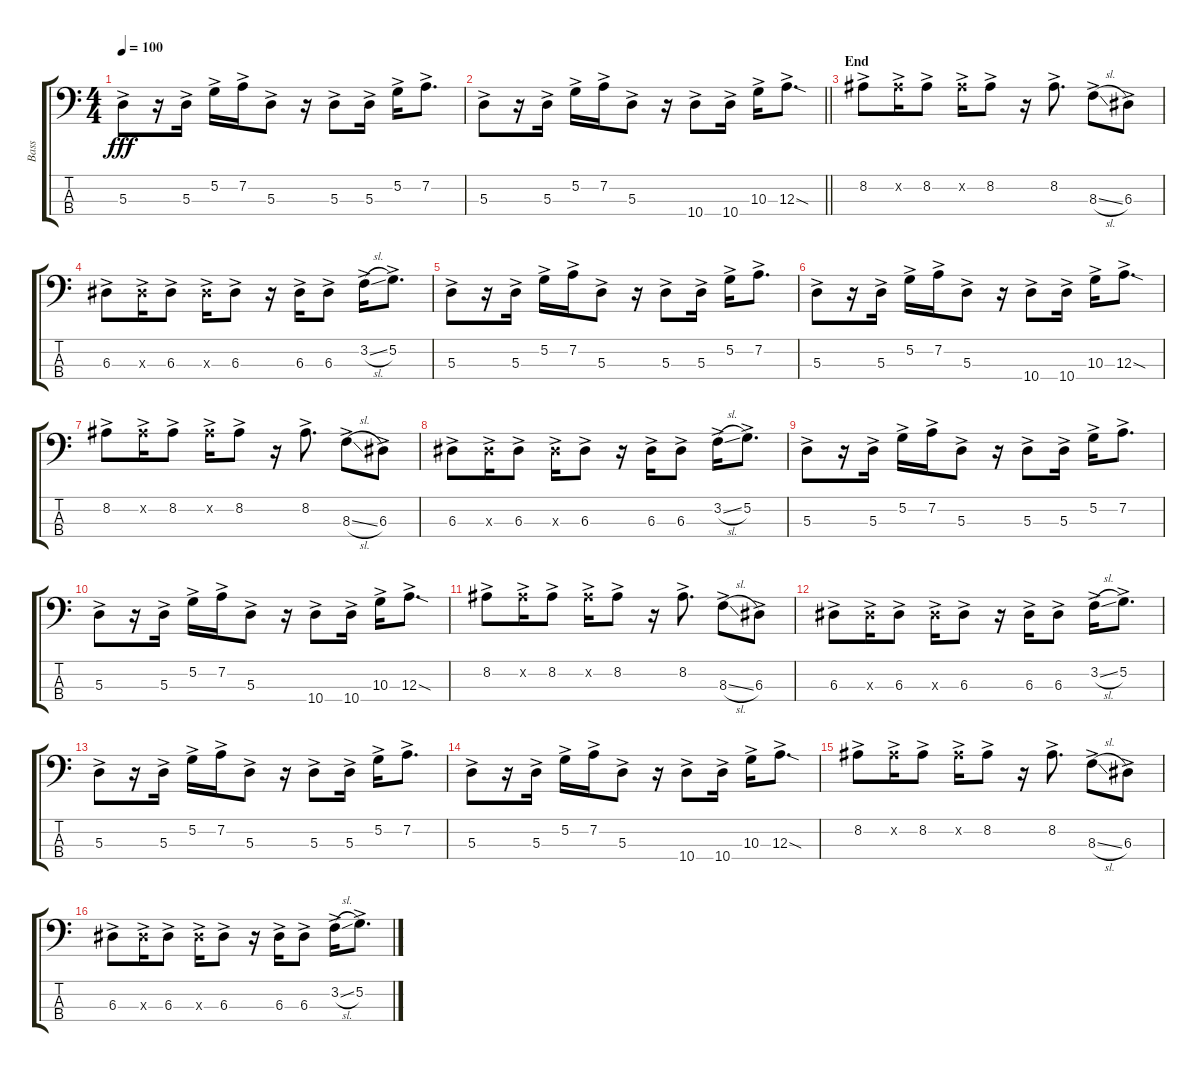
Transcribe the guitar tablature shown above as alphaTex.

\track ("Bass" "Bass") {instrument electricbassfinger}
\staff {score tabs}
\tuning (G2 D2 A1 E1) {hide}
\ts (4 4)
\tempo 100
\clef f4
\ks c
5.3{ac}.8{dy fff} r.16 5.3{ac}.16 5.2{ac}.16 7.2{ac}.16 5.3{ac}.8 r.16 5.3{ac}.8 5.3{ac}.16 5.2{ac}.16 7.2{ac}.8{d} |
\barLineRight lightlight
5.3{ac}.8 r.16 5.3{ac}.16 5.2{ac}.16 7.2{ac}.16 5.3{ac}.8 r.16 10.4{ac}.8 10.4{ac}.16 10.3{ac}.16 12.3{sod ac}.8{d} |
\section ("" "End")
8.2{ac}.8 8.2{ac x}.16 8.2{ac}.8 8.2{ac x}.16 8.2{ac}.8 r.16 8.2{ac}.8{d} 8.3{sl ac}.8 6.3{ac}.8 |
6.3{ac}.8 6.3{ac x}.16 6.3{ac}.8 6.3{ac x}.16 6.3{ac}.8 r.16 6.3{ac}.16 6.3{ac}.8 3.2{sl ac}.16 5.2{ac}.8{d} |
5.3{ac}.8 r.16 5.3{ac}.16 5.2{ac}.16 7.2{ac}.16 5.3{ac}.8 r.16 5.3{ac}.8 5.3{ac}.16 5.2{ac}.16 7.2{ac}.8{d} |
5.3{ac}.8 r.16 5.3{ac}.16 5.2{ac}.16 7.2{ac}.16 5.3{ac}.8 r.16 10.4{ac}.8 10.4{ac}.16 10.3{ac}.16 12.3{sod ac}.8{d} |
8.2{ac}.8 8.2{ac x}.16 8.2{ac}.8 8.2{ac x}.16 8.2{ac}.8 r.16 8.2{ac}.8{d} 8.3{sl ac}.8 6.3{ac}.8 |
6.3{ac}.8 6.3{ac x}.16 6.3{ac}.8 6.3{ac x}.16 6.3{ac}.8 r.16 6.3{ac}.16 6.3{ac}.8 3.2{sl ac}.16 5.2{ac}.8{d} |
5.3{ac}.8 r.16 5.3{ac}.16 5.2{ac}.16 7.2{ac}.16 5.3{ac}.8 r.16 5.3{ac}.8 5.3{ac}.16 5.2{ac}.16 7.2{ac}.8{d} |
5.3{ac}.8 r.16 5.3{ac}.16 5.2{ac}.16 7.2{ac}.16 5.3{ac}.8 r.16 10.4{ac}.8 10.4{ac}.16 10.3{ac}.16 12.3{sod ac}.8{d} |
8.2{ac}.8 8.2{ac x}.16 8.2{ac}.8 8.2{ac x}.16 8.2{ac}.8 r.16 8.2{ac}.8{d} 8.3{sl ac}.8 6.3{ac}.8 |
6.3{ac}.8 6.3{ac x}.16 6.3{ac}.8 6.3{ac x}.16 6.3{ac}.8 r.16 6.3{ac}.16 6.3{ac}.8 3.2{sl ac}.16 5.2{ac}.8{d} |
5.3{ac}.8 r.16 5.3{ac}.16 5.2{ac}.16 7.2{ac}.16 5.3{ac}.8 r.16 5.3{ac}.8 5.3{ac}.16 5.2{ac}.16 7.2{ac}.8{d} |
5.3{ac}.8 r.16 5.3{ac}.16 5.2{ac}.16 7.2{ac}.16 5.3{ac}.8 r.16 10.4{ac}.8 10.4{ac}.16 10.3{ac}.16 12.3{sod ac}.8{d} |
8.2{ac}.8 8.2{ac x}.16 8.2{ac}.8 8.2{ac x}.16 8.2{ac}.8 r.16 8.2{ac}.8{d} 8.3{sl ac}.8 6.3{ac}.8 |
6.3{ac}.8 6.3{ac x}.16 6.3{ac}.8 6.3{ac x}.16 6.3{ac}.8 r.16 6.3{ac}.16 6.3{ac}.8 3.2{sl ac}.16 5.2{ac}.8{d}
